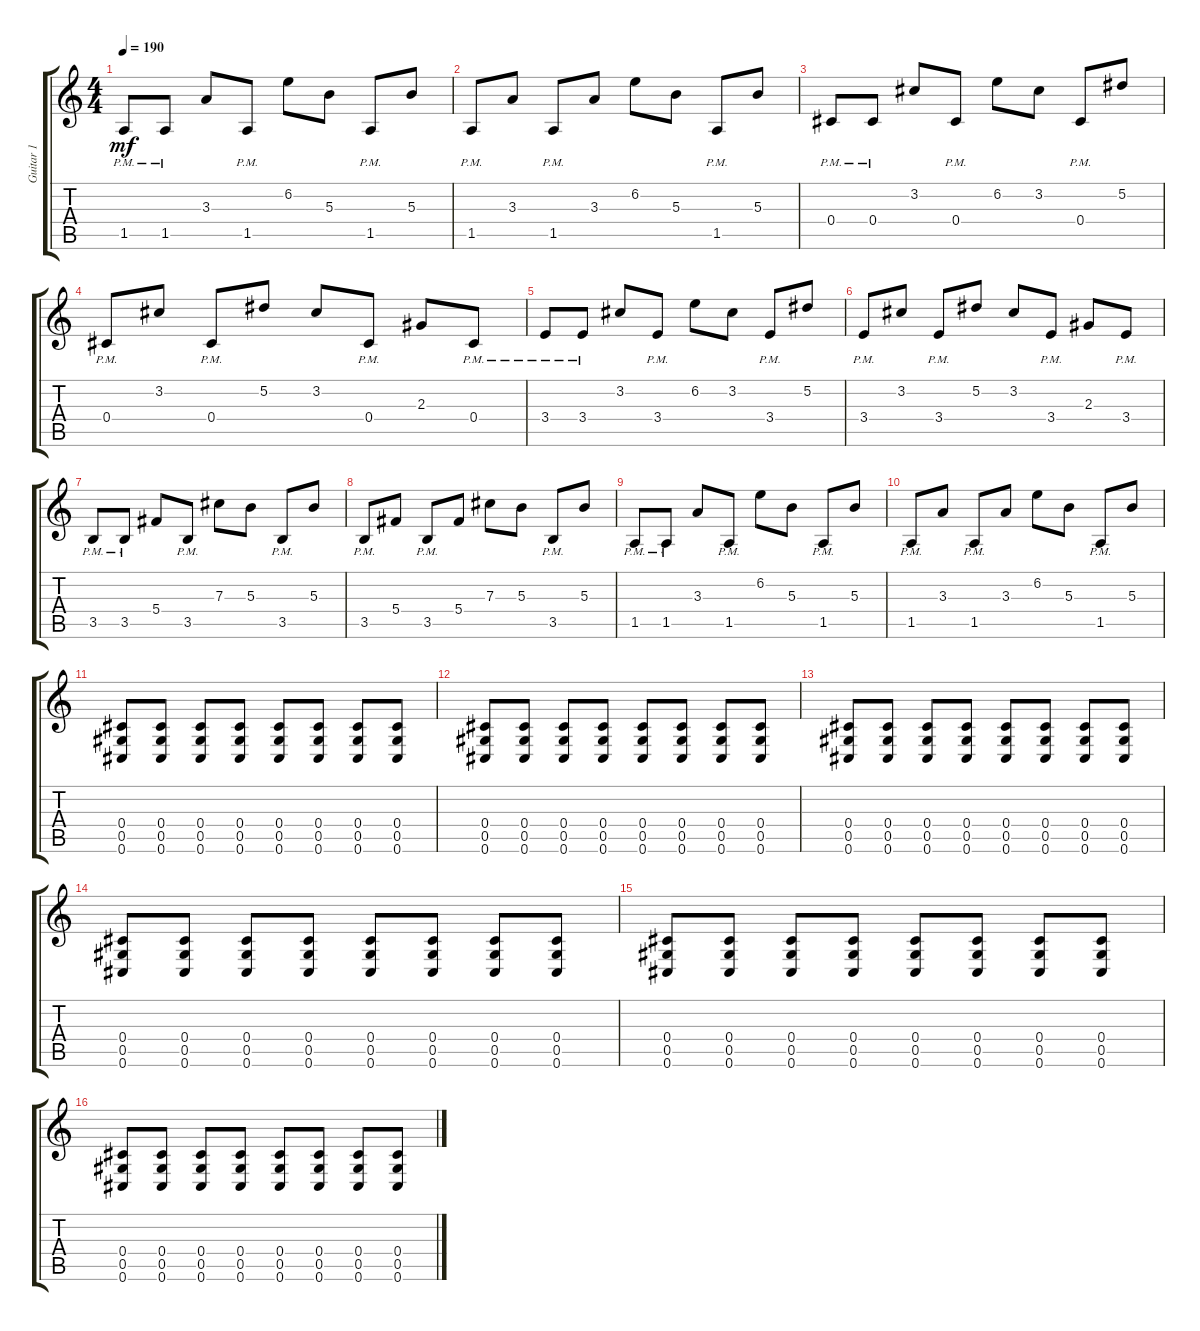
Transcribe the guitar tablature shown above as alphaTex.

\track ("Guitar 1" "Guitar 1") {instrument acousticguitarsteel}
\staff {score tabs}
\tuning (Eb4 Bb3 Gb3 Db3 Ab2 Db2) {hide}
\ts (4 4)
\tempo 190
\clef g2
\ks c
1.5{pm}.8{dy mf} 1.5{pm}.8 3.3.8 1.5{pm}.8 6.2.8 5.3.8 1.5{pm}.8 5.3.8 |
1.5{pm}.8 3.3.8 1.5{pm}.8 3.3.8 6.2.8 5.3.8 1.5{pm}.8 5.3.8 |
0.4{pm}.8 0.4{pm}.8 3.2.8 0.4{pm}.8 6.2.8 3.2.8 0.4{pm}.8 5.2.8 |
0.4{pm}.8 3.2.8 0.4{pm}.8 5.2.8 3.2.8 0.4{pm}.8 2.3.8 0.4{pm}.8 |
3.4{pm}.8 3.4{pm}.8 3.2.8 3.4{pm}.8 6.2.8 3.2.8 3.4{pm}.8 5.2.8 |
3.4{pm}.8 3.2.8 3.4{pm}.8 5.2.8 3.2.8 3.4{pm}.8 2.3.8 3.4{pm}.8 |
3.5{pm}.8 3.5{pm}.8 5.4.8 3.5{pm}.8 7.3.8 5.3.8 3.5{pm}.8 5.3.8 |
3.5{pm}.8 5.4.8 3.5{pm}.8 5.4.8 7.3.8 5.3.8 3.5{pm}.8 5.3.8 |
1.5{pm}.8 1.5{pm}.8 3.3.8 1.5{pm}.8 6.2.8 5.3.8 1.5{pm}.8 5.3.8 |
1.5{pm}.8 3.3.8 1.5{pm}.8 3.3.8 6.2.8 5.3.8 1.5{pm}.8 5.3.8 |
(0.4 0.5 0.6).8 (0.4 0.5 0.6).8 (0.4 0.5 0.6).8 (0.4 0.5 0.6).8 (0.4 0.5 0.6).8 (0.4 0.5 0.6).8 (0.4 0.5 0.6).8 (0.4 0.5 0.6).8 |
(0.4 0.5 0.6).8 (0.4 0.5 0.6).8 (0.4 0.5 0.6).8 (0.4 0.5 0.6).8 (0.4 0.5 0.6).8 (0.4 0.5 0.6).8 (0.4 0.5 0.6).8 (0.4 0.5 0.6).8 |
(0.4 0.5 0.6).8 (0.4 0.5 0.6).8 (0.4 0.5 0.6).8 (0.4 0.5 0.6).8 (0.4 0.5 0.6).8 (0.4 0.5 0.6).8 (0.4 0.5 0.6).8 (0.4 0.5 0.6).8 |
(0.4 0.5 0.6).8 (0.4 0.5 0.6).8 (0.4 0.5 0.6).8 (0.4 0.5 0.6).8 (0.4 0.5 0.6).8 (0.4 0.5 0.6).8 (0.4 0.5 0.6).8 (0.4 0.5 0.6).8 |
(0.4 0.5 0.6).8 (0.4 0.5 0.6).8 (0.4 0.5 0.6).8 (0.4 0.5 0.6).8 (0.4 0.5 0.6).8 (0.4 0.5 0.6).8 (0.4 0.5 0.6).8 (0.4 0.5 0.6).8 |
(0.4 0.5 0.6).8 (0.4 0.5 0.6).8 (0.4 0.5 0.6).8 (0.4 0.5 0.6).8 (0.4 0.5 0.6).8 (0.4 0.5 0.6).8 (0.4 0.5 0.6).8 (0.4 0.5 0.6).8
